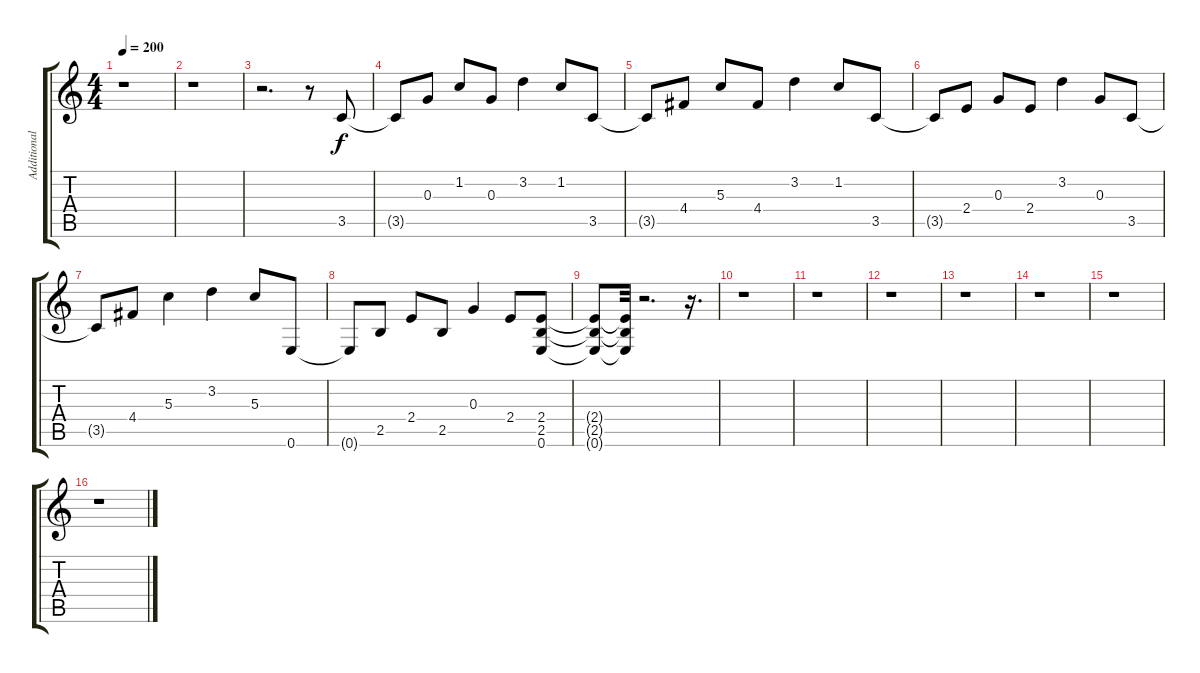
\track ("Additional Guitar1" "Additional") {instrument acousticguitarnylon}
\staff {score tabs}
\tuning (E4 B3 G3 D3 A2 E2) {hide}
\ts (4 4)
\tempo 200
\clef g2
\ks c
r.1{dy f} |
r.1 |
r.2{d} r.8 3.5.8 |
3.5{t}.8 0.3.8 1.2.8 0.3.8 3.2.4 1.2.8 3.5.8 |
3.5{t}.8 4.4.8 5.3.8 4.4.8 3.2.4 1.2.8 3.5.8 |
3.5{t}.8 2.4.8 0.3.8 2.4.8 3.2.4 0.3.8 3.5.8 |
3.5{t}.8 4.4.8 5.3.4 3.2.4 5.3.8 0.6.8 |
0.6{t}.8 2.5.8 2.4.8 2.5.8 0.3.4 2.4.8 (2.4 2.5 0.6).8 |
(2.4{t} 2.5{t} 0.6{t}).8 (2.4{t} 2.5{t} 0.6{t}).32 r.2{d} r.16{d} |
r.1 |
r.1 |
r.1 |
r.1 |
r.1 |
r.1 |
r.1
